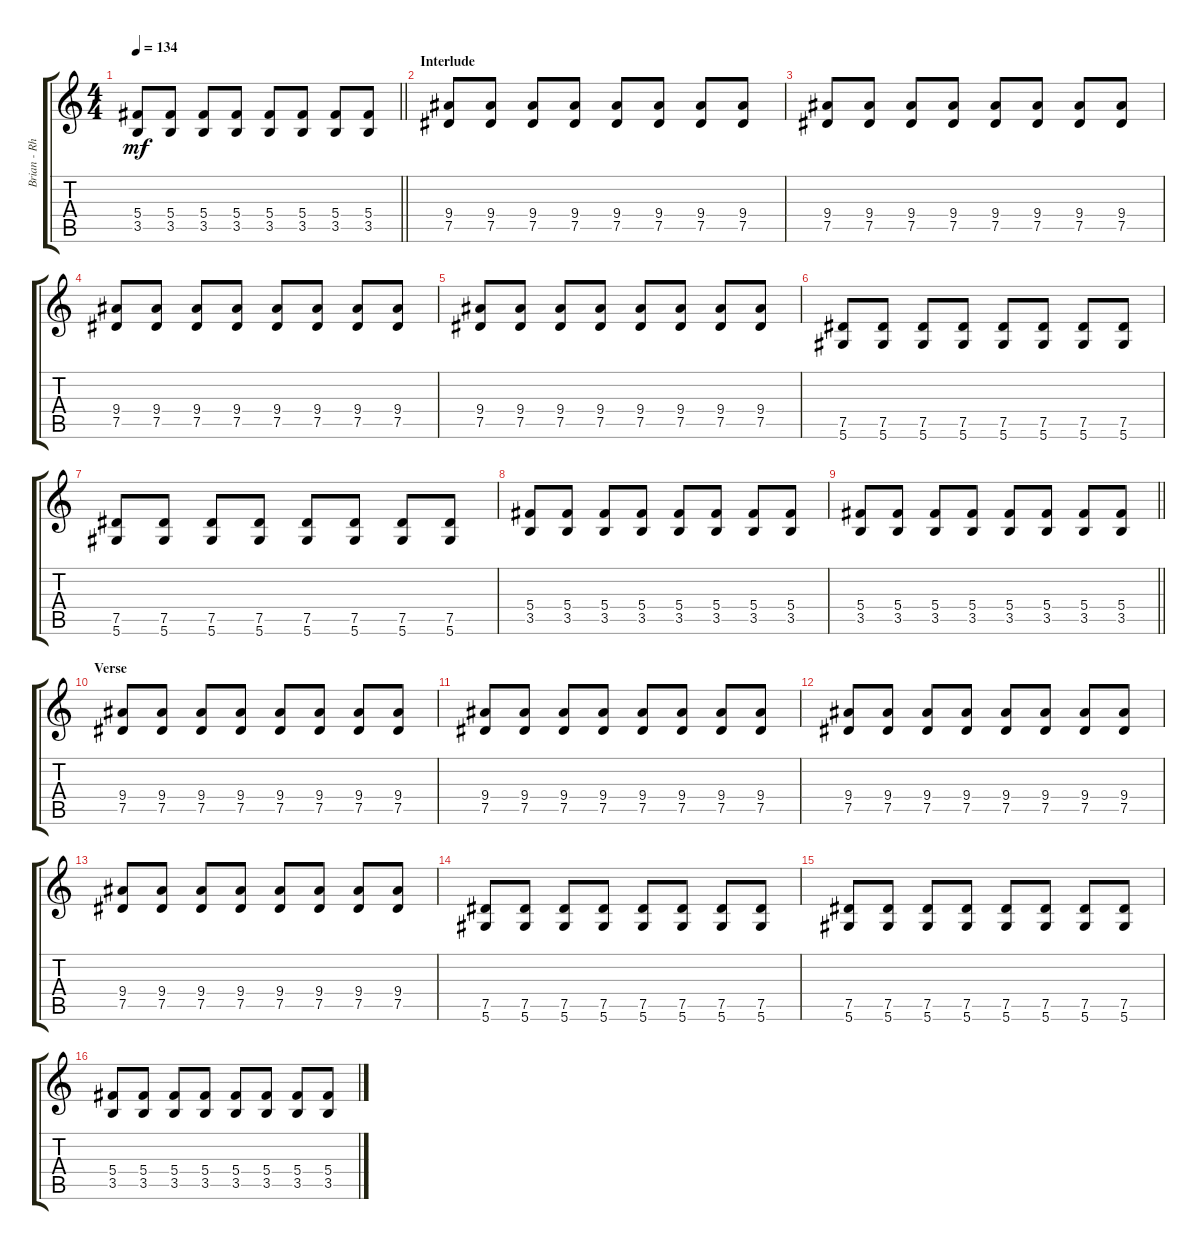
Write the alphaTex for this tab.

\track ("Brian - Rhythm Guitar" "Brian - Rh") {instrument electricguitarclean}
\staff {score tabs}
\tuning (Eb4 Bb3 Gb3 Db3 Ab2 Eb2) {hide}
\ts (4 4)
\tempo 134
\clef g2
\barLineRight lightlight
\ks c
(5.4 3.5).8{dy mf} (5.4 3.5).8 (5.4 3.5).8 (5.4 3.5).8 (5.4 3.5).8 (5.4 3.5).8 (5.4 3.5).8 (5.4 3.5).8 |
\section ("" "Interlude")
(9.4 7.5).8 (9.4 7.5).8 (9.4 7.5).8 (9.4 7.5).8 (9.4 7.5).8 (9.4 7.5).8 (9.4 7.5).8 (9.4 7.5).8 |
(9.4 7.5).8 (9.4 7.5).8 (9.4 7.5).8 (9.4 7.5).8 (9.4 7.5).8 (9.4 7.5).8 (9.4 7.5).8 (9.4 7.5).8 |
(9.4 7.5).8 (9.4 7.5).8 (9.4 7.5).8 (9.4 7.5).8 (9.4 7.5).8 (9.4 7.5).8 (9.4 7.5).8 (9.4 7.5).8 |
(9.4 7.5).8 (9.4 7.5).8 (9.4 7.5).8 (9.4 7.5).8 (9.4 7.5).8 (9.4 7.5).8 (9.4 7.5).8 (9.4 7.5).8 |
(7.5 5.6).8 (7.5 5.6).8 (7.5 5.6).8 (7.5 5.6).8 (7.5 5.6).8 (7.5 5.6).8 (7.5 5.6).8 (7.5 5.6).8 |
(7.5 5.6).8 (7.5 5.6).8 (7.5 5.6).8 (7.5 5.6).8 (7.5 5.6).8 (7.5 5.6).8 (7.5 5.6).8 (7.5 5.6).8 |
(5.4 3.5).8 (5.4 3.5).8 (5.4 3.5).8 (5.4 3.5).8 (5.4 3.5).8 (5.4 3.5).8 (5.4 3.5).8 (5.4 3.5).8 |
\barLineRight lightlight
(5.4 3.5).8 (5.4 3.5).8 (5.4 3.5).8 (5.4 3.5).8 (5.4 3.5).8 (5.4 3.5).8 (5.4 3.5).8 (5.4 3.5).8 |
\section ("" "Verse")
(9.4 7.5).8 (9.4 7.5).8 (9.4 7.5).8 (9.4 7.5).8 (9.4 7.5).8 (9.4 7.5).8 (9.4 7.5).8 (9.4 7.5).8 |
(9.4 7.5).8 (9.4 7.5).8 (9.4 7.5).8 (9.4 7.5).8 (9.4 7.5).8 (9.4 7.5).8 (9.4 7.5).8 (9.4 7.5).8 |
(9.4 7.5).8 (9.4 7.5).8 (9.4 7.5).8 (9.4 7.5).8 (9.4 7.5).8 (9.4 7.5).8 (9.4 7.5).8 (9.4 7.5).8 |
(9.4 7.5).8 (9.4 7.5).8 (9.4 7.5).8 (9.4 7.5).8 (9.4 7.5).8 (9.4 7.5).8 (9.4 7.5).8 (9.4 7.5).8 |
(7.5 5.6).8 (7.5 5.6).8 (7.5 5.6).8 (7.5 5.6).8 (7.5 5.6).8 (7.5 5.6).8 (7.5 5.6).8 (7.5 5.6).8 |
(7.5 5.6).8 (7.5 5.6).8 (7.5 5.6).8 (7.5 5.6).8 (7.5 5.6).8 (7.5 5.6).8 (7.5 5.6).8 (7.5 5.6).8 |
(5.4 3.5).8 (5.4 3.5).8 (5.4 3.5).8 (5.4 3.5).8 (5.4 3.5).8 (5.4 3.5).8 (5.4 3.5).8 (5.4 3.5).8
